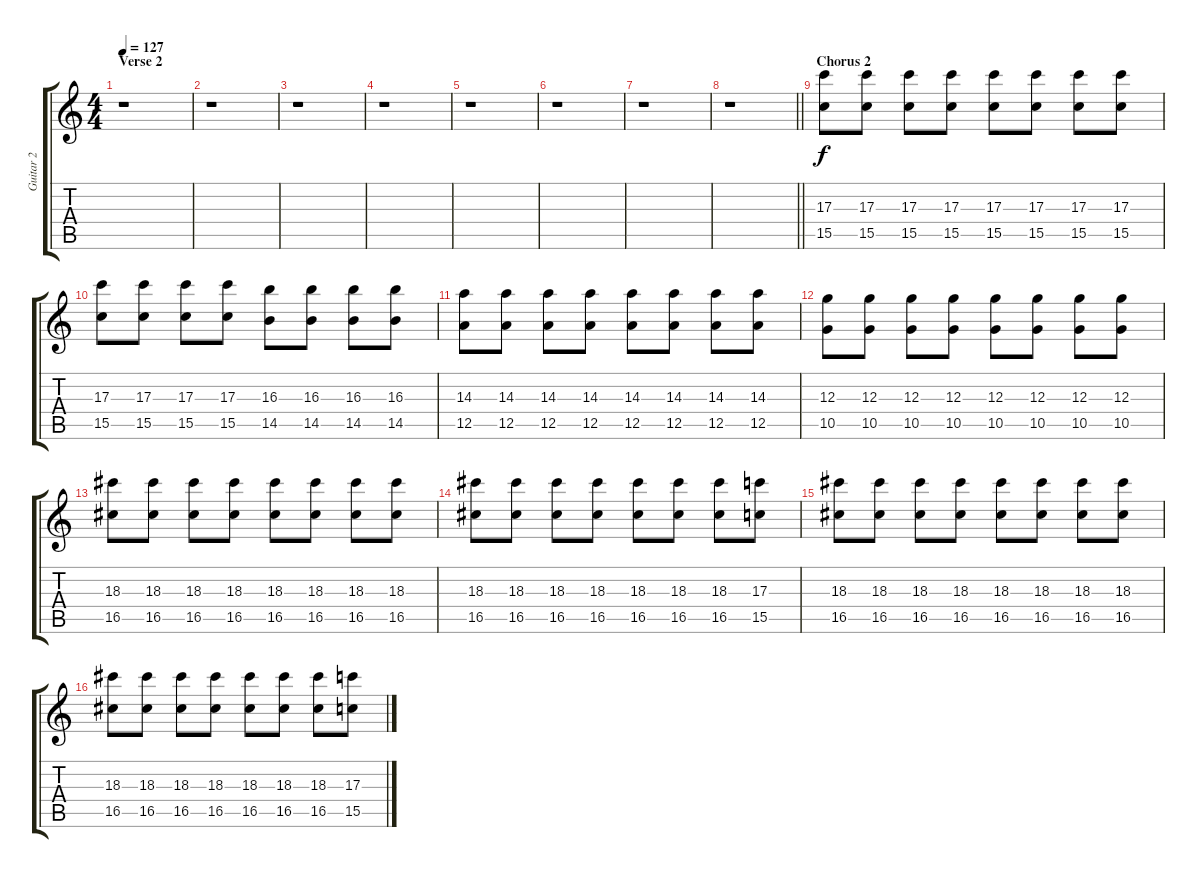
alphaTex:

\track ("Guitar 2" "Guitar 2") {instrument distortionguitar}
\staff {score tabs}
\tuning (E4 B3 G3 D3 A2 E2) {hide}
\ts (4 4)
\section ("" "Verse 2")
\tempo 127
\clef g2
\ks c
r.1{dy f} |
r.1 |
r.1 |
r.1 |
r.1 |
r.1 |
r.1 |
\barLineRight lightlight
r.1 |
\section ("" "Chorus 2")
(17.3 15.5).8 (17.3 15.5).8 (17.3 15.5).8 (17.3 15.5).8 (17.3 15.5).8 (17.3 15.5).8 (17.3 15.5).8 (17.3 15.5).8 |
(17.3 15.5).8 (17.3 15.5).8 (17.3 15.5).8 (17.3 15.5).8 (16.3 14.5).8 (16.3 14.5).8 (16.3 14.5).8 (16.3 14.5).8 |
(14.3 12.5).8 (14.3 12.5).8 (14.3 12.5).8 (14.3 12.5).8 (14.3 12.5).8 (14.3 12.5).8 (14.3 12.5).8 (14.3 12.5).8 |
(12.3 10.5).8 (12.3 10.5).8 (12.3 10.5).8 (12.3 10.5).8 (12.3 10.5).8 (12.3 10.5).8 (12.3 10.5).8 (12.3 10.5).8 |
(18.3 16.5).8 (18.3 16.5).8 (18.3 16.5).8 (18.3 16.5).8 (18.3 16.5).8 (18.3 16.5).8 (18.3 16.5).8 (18.3 16.5).8 |
(18.3 16.5).8 (18.3 16.5).8 (18.3 16.5).8 (18.3 16.5).8 (18.3 16.5).8 (18.3 16.5).8 (18.3 16.5).8 (17.3 15.5).8 |
(18.3 16.5).8 (18.3 16.5).8 (18.3 16.5).8 (18.3 16.5).8 (18.3 16.5).8 (18.3 16.5).8 (18.3 16.5).8 (18.3 16.5).8 |
(18.3 16.5).8 (18.3 16.5).8 (18.3 16.5).8 (18.3 16.5).8 (18.3 16.5).8 (18.3 16.5).8 (18.3 16.5).8 (17.3 15.5).8
